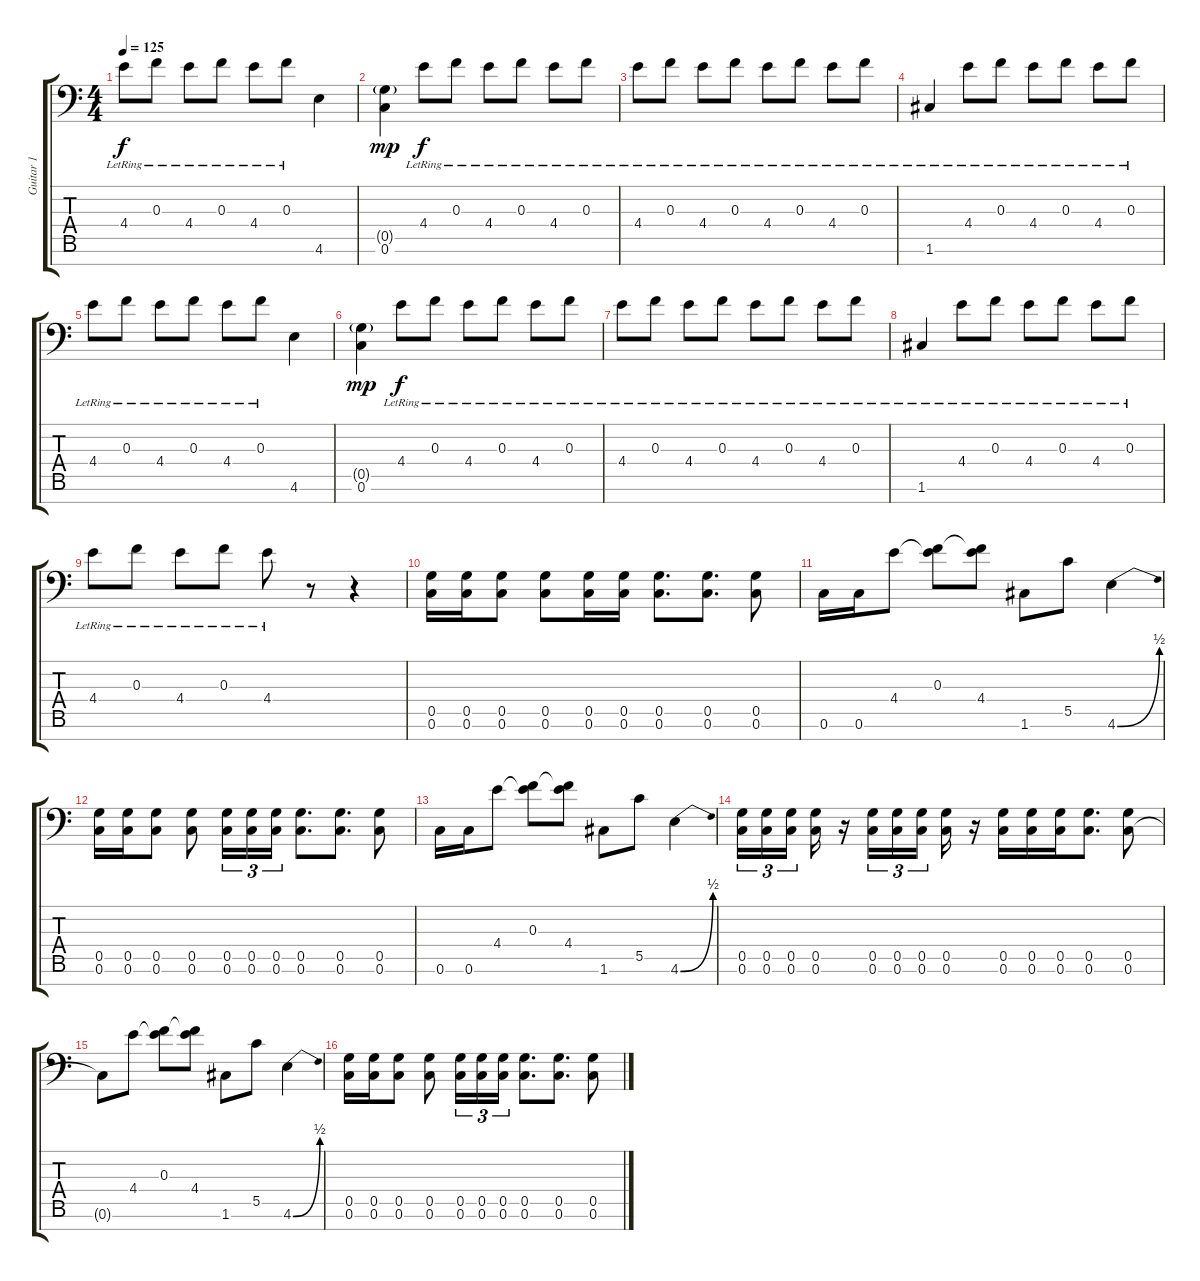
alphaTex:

\track ("Guitar 1" "Guitar 1") {instrument distortionguitar}
\staff {score tabs}
\tuning (D4 A3 F3 C3 G2 C2 G1) {hide}
\ts (4 4)
\tempo 125
\clef f4
\ks c
4.4{lr}.8{dy f} 0.3{lr}.8 4.4{lr}.8 0.3{lr}.8 4.4{lr}.8 0.3{lr}.8 4.6.4 |
(0.5{g} 0.6).4{dy mp} 4.4{lr}.8{dy f} 0.3{lr}.8 4.4{lr}.8 0.3{lr}.8 4.4{lr}.8 0.3{lr}.8 |
4.4{lr}.8 0.3{lr}.8 4.4{lr}.8 0.3{lr}.8 4.4{lr}.8 0.3{lr}.8 4.4{lr}.8 0.3{lr}.8 |
1.6{lr}.4 4.4{lr}.8 0.3{lr}.8 4.4{lr}.8 0.3{lr}.8 4.4{lr}.8 0.3{lr}.8 |
4.4{lr}.8 0.3{lr}.8 4.4{lr}.8 0.3{lr}.8 4.4{lr}.8 0.3{lr}.8 4.6.4 |
(0.5{g} 0.6).4{dy mp} 4.4{lr}.8{dy f} 0.3{lr}.8 4.4{lr}.8 0.3{lr}.8 4.4{lr}.8 0.3{lr}.8 |
4.4{lr}.8 0.3{lr}.8 4.4{lr}.8 0.3{lr}.8 4.4{lr}.8 0.3{lr}.8 4.4{lr}.8 0.3{lr}.8 |
1.6{lr}.4 4.4{lr}.8 0.3{lr}.8 4.4{lr}.8 0.3{lr}.8 4.4{lr}.8 0.3{lr}.8 |
4.4{lr}.8 0.3{lr}.8 4.4{lr}.8 0.3{lr}.8 4.4{lr}.8 r.8 r.4 |
(0.5 0.6).16 (0.5 0.6).16 (0.5 0.6).8 (0.5 0.6).8 (0.5 0.6).16 (0.5 0.6).16 (0.5 0.6).8{d} (0.5 0.6).8{d} (0.5 0.6).8 |
0.6.16 0.6.16 4.4.8 (0.3 4.4{t}).8 (0.3{t} 4.4).8 1.6.8 5.5.8 4.6{be (bend 0 0 60 2)}.4 |
(0.5 0.6).16 (0.5 0.6).16 (0.5 0.6).8 (0.5 0.6).8 (0.5 0.6).16{tu (3 2)} (0.5 0.6).16{tu (3 2)} (0.5 0.6).16{tu (3 2)} (0.5 0.6).8{d} (0.5 0.6).8{d} (0.5 0.6).8 |
0.6.16 0.6.16 4.4.8 (0.3 4.4{t}).8 (0.3{t} 4.4).8 1.6.8 5.5.8 4.6{be (bend 0 0 60 2)}.4 |
(0.5 0.6).16{tu (3 2)} (0.5 0.6).16{tu (3 2)} (0.5 0.6).16{tu (3 2) beam splitsecondary} (0.5 0.6).16 r.16 (0.5 0.6).16{tu (3 2)} (0.5 0.6).16{tu (3 2)} (0.5 0.6).16{tu (3 2) beam splitsecondary} (0.5 0.6).16 r.16 (0.5 0.6).16 (0.5 0.6).16 (0.5 0.6).16 (0.5 0.6).8{d} (0.5 0.6).8 |
0.6{t}.8 4.4.8 (0.3 4.4{t}).8 (0.3{t} 4.4).8 1.6.8 5.5.8 4.6{be (bend 0 0 60 2)}.4 |
(0.5 0.6).16 (0.5 0.6).16 (0.5 0.6).8 (0.5 0.6).8 (0.5 0.6).16{tu (3 2)} (0.5 0.6).16{tu (3 2)} (0.5 0.6).16{tu (3 2)} (0.5 0.6).8{d} (0.5 0.6).8{d} (0.5 0.6).8
